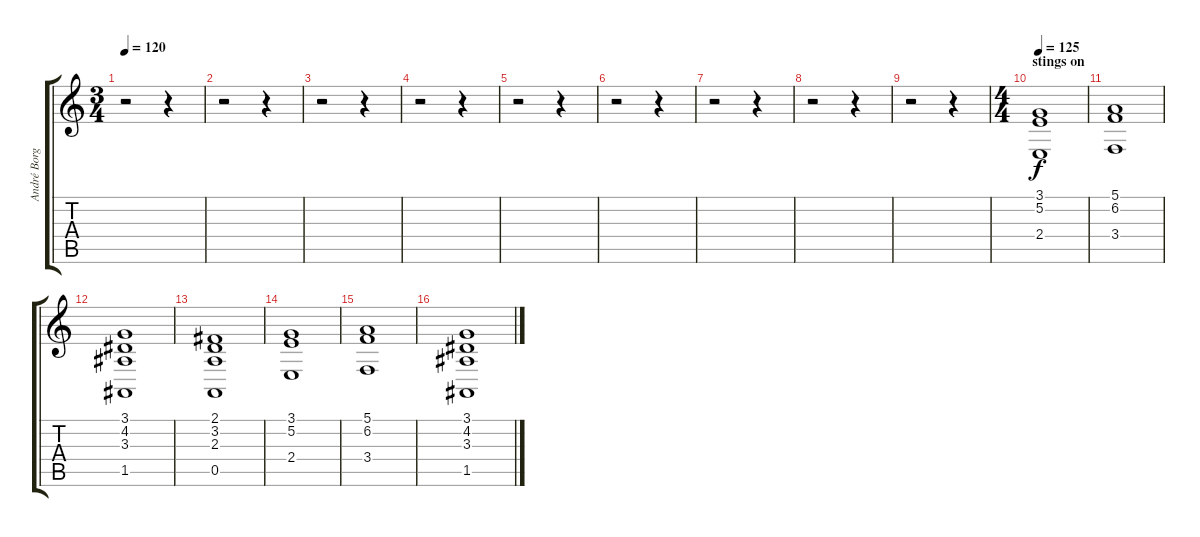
\track ("André Borgman" "André Borg") {instrument stringensemble1}
\staff {score tabs}
\tuning (E4 B3 G3 D3 A2 E2) {hide}
\ts (3 4)
\tempo 120
\clef g2
\ks c
r.2{dy f} r.4 |
r.2 r.4 |
r.2 r.4 |
r.2 r.4 |
r.2 r.4 |
r.2 r.4 |
r.2 r.4 |
r.2 r.4 |
r.2 r.4 |
\ts (4 4)
\section ("" "stings on")
\tempo 125
(3.1 5.2 2.4).1 |
(5.1 6.2 3.4).1 |
(3.1 4.2 3.3 1.5).1 |
(2.1 3.2 2.3 0.5).1 |
(3.1 5.2 2.4).1 |
(5.1 6.2 3.4).1 |
(3.1 4.2 3.3 1.5).1
